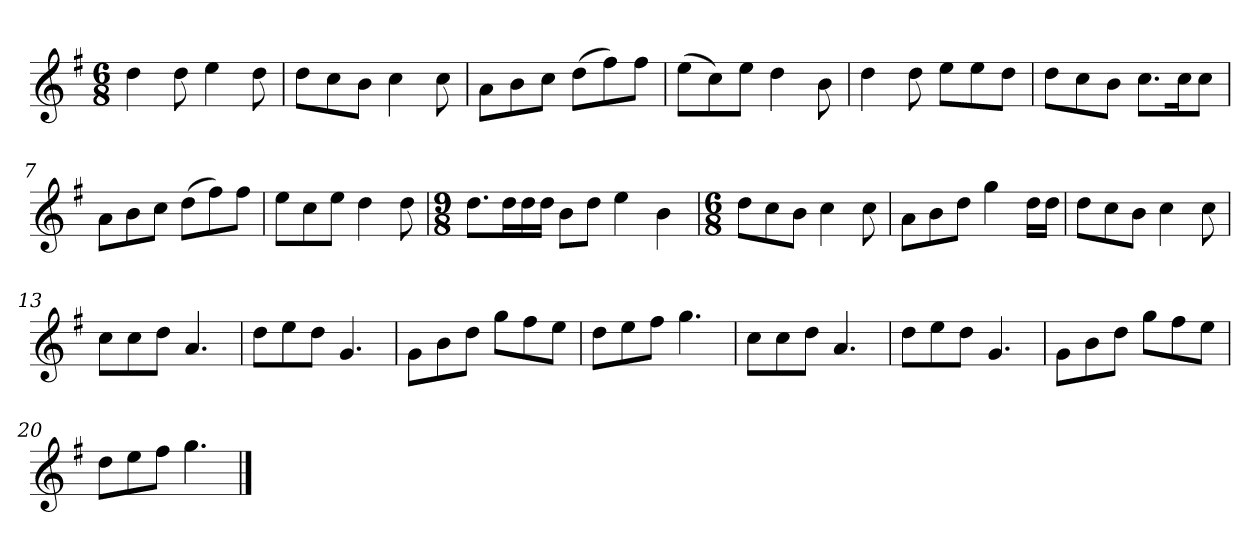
**kern
*part1
*staff1
*k[f#]
*M6/8
*MM120
=1
4dd
8dd
4ee
8dd
=2
8ddL
8cc
8bJ
4cc
8cc
=3
8aL
8b
8ccJ
(8ddL
8ff#)
8ff#J
=4
(8eeL
8cc)
8eeJ
4dd
8b
=5
4dd
8dd
8eeL
8ee
8ddJ
=6
8ddL
8cc
8bJ
8.ccL
16ccK
8ccJ
=7
8aL
8b
8ccJ
(8ddL
8ff#)
8ff#J
=8
8eeL
8cc
8eeJ
4dd
8dd
=9
*M9/8
8.ddL
16ddL
16dd
16ddJJ
8bL
8ddJ
4ee
4b
=10
*M6/8
8ddL
8cc
8bJ
4cc
8cc
=11
8aL
8b
8ddJ
4gg
16ddLL
16ddJJ
=12
8ddL
8cc
8bJ
4cc
8cc
=13
8ccL
8cc
8ddJ
4.a
=14
8ddL
8ee
8ddJ
4.g
=15
8gL
8b
8ddJ
8ggL
8ff#
8eeJ
=16
8ddL
8ee
8ff#J
4.gg
=17
8ccL
8cc
8ddJ
4.a
=18
8ddL
8ee
8ddJ
4.g
=19
8gL
8b
8ddJ
8ggL
8ff#
8eeJ
=20
8ddL
8ee
8ff#J
4.gg
==
*-
